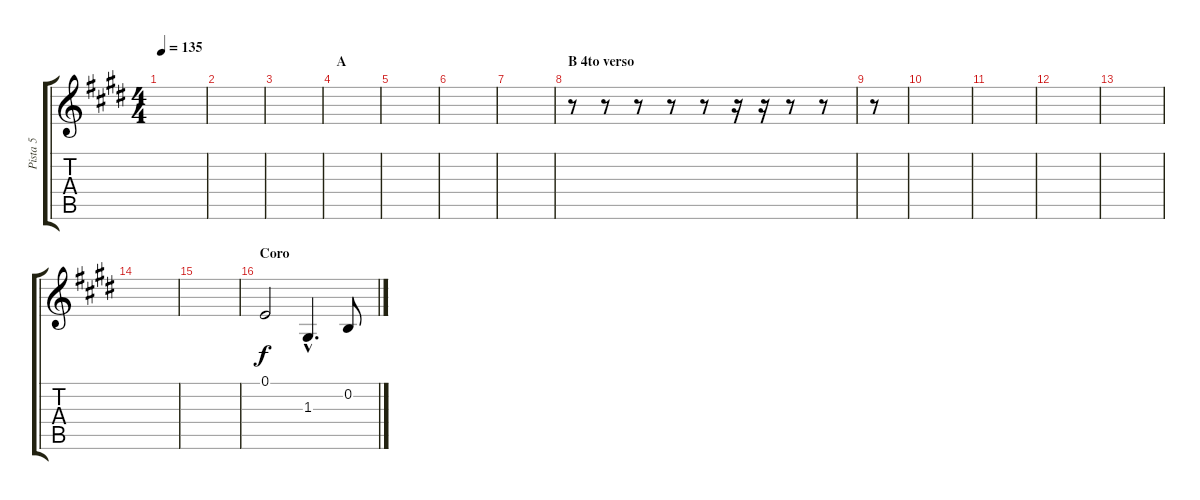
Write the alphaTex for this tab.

\track ("Pista 5" "Pista 5") {instrument flute}
\staff {score tabs}
\tuning (E4 B3 G3 D3 A2 E2) {hide}
\ts (4 4)
\tempo 135
\clef g2
\ks e
|
|
|
\section ("" "A")
|
|
|
|
\section ("" "B 4to verso")
r.8 r.8 r.8 r.8 r.8 r.16 r.16 r.8 r.8 |
r.8 |
|
|
|
|
|
|
\section ("" "Coro")
0.1.2 1.3{hac}.4{d} 0.2.8
